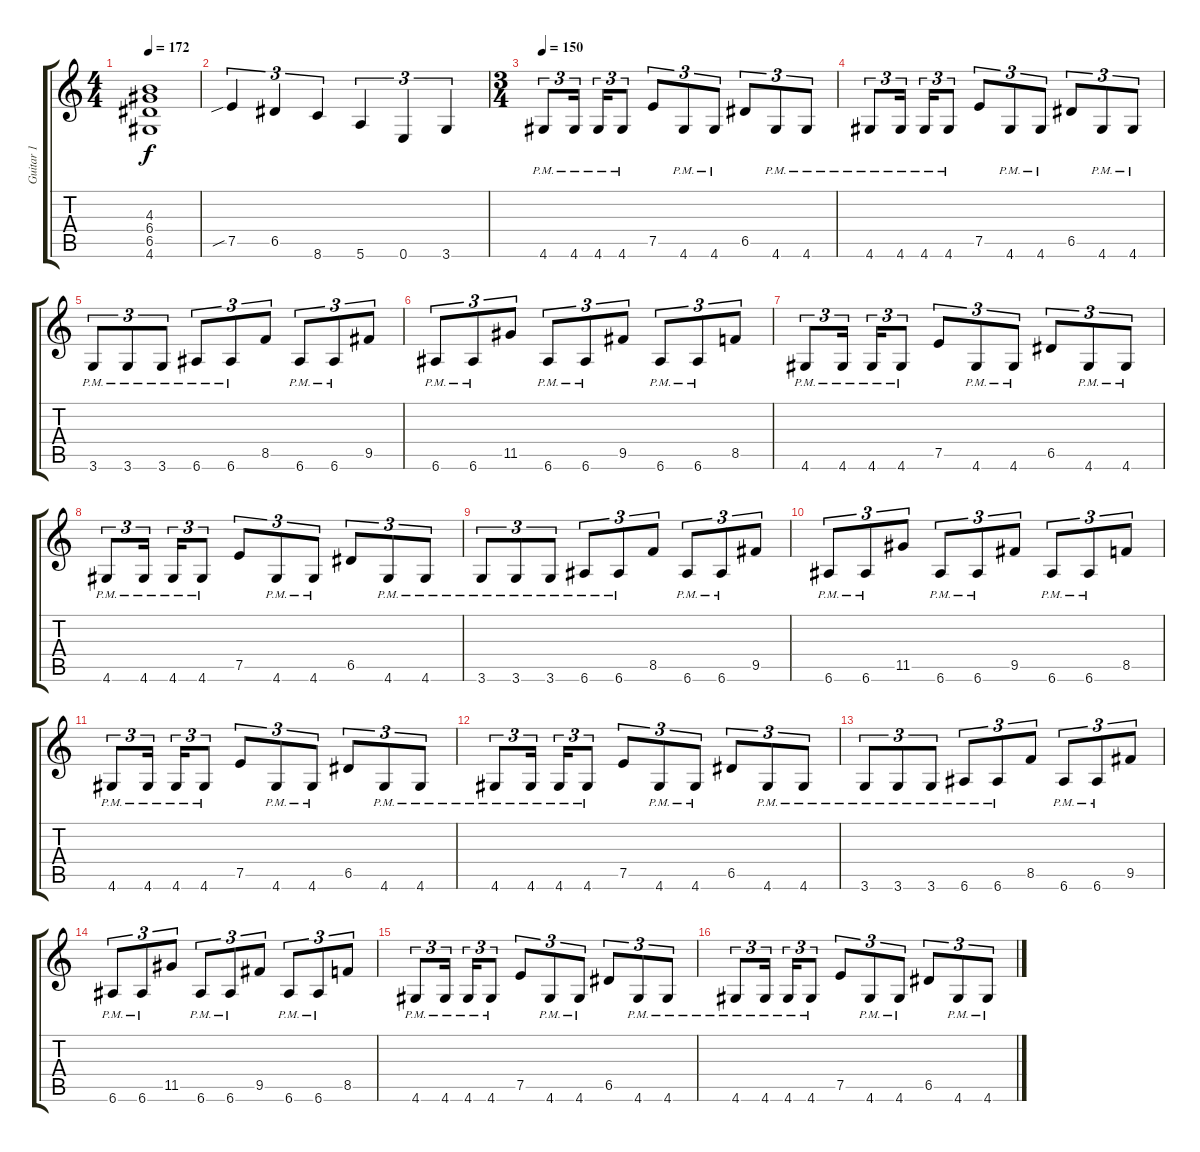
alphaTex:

\track ("Guitar 1" "Guitar 1") {instrument distortionguitar}
\staff {score tabs}
\tuning (E4 B3 G3 D3 A2 E2) {hide}
\ts (4 4)
\tempo 172
\clef g2
\ks c
(4.3 6.4 6.5 4.6).1{dy f} |
7.5{sib}.4{tu (3 2)} 6.5.4{tu (3 2)} 8.6.4{tu (3 2)} 5.6.4{tu (3 2)} 0.6.4{tu (3 2)} 3.6.4{tu (3 2)} |
\ts (3 4)
\tempo 150
4.6{pm}.8{tu (3 2)} 4.6{pm}.16{tu (3 2)} 4.6{pm}.16{tu (3 2)} 4.6{pm}.8{tu (3 2)} 7.5.8{tu (3 2)} 4.6{pm}.8{tu (3 2)} 4.6{pm}.8{tu (3 2)} 6.5.8{tu (3 2)} 4.6{pm}.8{tu (3 2)} 4.6{pm}.8{tu (3 2)} |
4.6{pm}.8{tu (3 2)} 4.6{pm}.16{tu (3 2)} 4.6{pm}.16{tu (3 2)} 4.6{pm}.8{tu (3 2)} 7.5.8{tu (3 2)} 4.6{pm}.8{tu (3 2)} 4.6{pm}.8{tu (3 2)} 6.5.8{tu (3 2)} 4.6{pm}.8{tu (3 2)} 4.6{pm}.8{tu (3 2)} |
3.6{pm}.8{tu (3 2)} 3.6{pm}.8{tu (3 2)} 3.6{pm}.8{tu (3 2)} 6.6{pm}.8{tu (3 2)} 6.6{pm}.8{tu (3 2)} 8.5.8{tu (3 2)} 6.6{pm}.8{tu (3 2)} 6.6{pm}.8{tu (3 2)} 9.5.8{tu (3 2)} |
6.6{pm}.8{tu (3 2)} 6.6{pm}.8{tu (3 2)} 11.5.8{tu (3 2)} 6.6{pm}.8{tu (3 2)} 6.6{pm}.8{tu (3 2)} 9.5.8{tu (3 2)} 6.6{pm}.8{tu (3 2)} 6.6{pm}.8{tu (3 2)} 8.5.8{tu (3 2)} |
4.6{pm}.8{tu (3 2)} 4.6{pm}.16{tu (3 2)} 4.6{pm}.16{tu (3 2)} 4.6{pm}.8{tu (3 2)} 7.5.8{tu (3 2)} 4.6{pm}.8{tu (3 2)} 4.6{pm}.8{tu (3 2)} 6.5.8{tu (3 2)} 4.6{pm}.8{tu (3 2)} 4.6{pm}.8{tu (3 2)} |
4.6{pm}.8{tu (3 2)} 4.6{pm}.16{tu (3 2)} 4.6{pm}.16{tu (3 2)} 4.6{pm}.8{tu (3 2)} 7.5.8{tu (3 2)} 4.6{pm}.8{tu (3 2)} 4.6{pm}.8{tu (3 2)} 6.5.8{tu (3 2)} 4.6{pm}.8{tu (3 2)} 4.6{pm}.8{tu (3 2)} |
3.6{pm}.8{tu (3 2)} 3.6{pm}.8{tu (3 2)} 3.6{pm}.8{tu (3 2)} 6.6{pm}.8{tu (3 2)} 6.6{pm}.8{tu (3 2)} 8.5.8{tu (3 2)} 6.6{pm}.8{tu (3 2)} 6.6{pm}.8{tu (3 2)} 9.5.8{tu (3 2)} |
6.6{pm}.8{tu (3 2)} 6.6{pm}.8{tu (3 2)} 11.5.8{tu (3 2)} 6.6{pm}.8{tu (3 2)} 6.6{pm}.8{tu (3 2)} 9.5.8{tu (3 2)} 6.6{pm}.8{tu (3 2)} 6.6{pm}.8{tu (3 2)} 8.5.8{tu (3 2)} |
4.6{pm}.8{tu (3 2)} 4.6{pm}.16{tu (3 2)} 4.6{pm}.16{tu (3 2)} 4.6{pm}.8{tu (3 2)} 7.5.8{tu (3 2)} 4.6{pm}.8{tu (3 2)} 4.6{pm}.8{tu (3 2)} 6.5.8{tu (3 2)} 4.6{pm}.8{tu (3 2)} 4.6{pm}.8{tu (3 2)} |
4.6{pm}.8{tu (3 2)} 4.6{pm}.16{tu (3 2)} 4.6{pm}.16{tu (3 2)} 4.6{pm}.8{tu (3 2)} 7.5.8{tu (3 2)} 4.6{pm}.8{tu (3 2)} 4.6{pm}.8{tu (3 2)} 6.5.8{tu (3 2)} 4.6{pm}.8{tu (3 2)} 4.6{pm}.8{tu (3 2)} |
3.6{pm}.8{tu (3 2)} 3.6{pm}.8{tu (3 2)} 3.6{pm}.8{tu (3 2)} 6.6{pm}.8{tu (3 2)} 6.6{pm}.8{tu (3 2)} 8.5.8{tu (3 2)} 6.6{pm}.8{tu (3 2)} 6.6{pm}.8{tu (3 2)} 9.5.8{tu (3 2)} |
6.6{pm}.8{tu (3 2)} 6.6{pm}.8{tu (3 2)} 11.5.8{tu (3 2)} 6.6{pm}.8{tu (3 2)} 6.6{pm}.8{tu (3 2)} 9.5.8{tu (3 2)} 6.6{pm}.8{tu (3 2)} 6.6{pm}.8{tu (3 2)} 8.5.8{tu (3 2)} |
4.6{pm}.8{tu (3 2)} 4.6{pm}.16{tu (3 2)} 4.6{pm}.16{tu (3 2)} 4.6{pm}.8{tu (3 2)} 7.5.8{tu (3 2)} 4.6{pm}.8{tu (3 2)} 4.6{pm}.8{tu (3 2)} 6.5.8{tu (3 2)} 4.6{pm}.8{tu (3 2)} 4.6{pm}.8{tu (3 2)} |
4.6{pm}.8{tu (3 2)} 4.6{pm}.16{tu (3 2)} 4.6{pm}.16{tu (3 2)} 4.6{pm}.8{tu (3 2)} 7.5.8{tu (3 2)} 4.6{pm}.8{tu (3 2)} 4.6{pm}.8{tu (3 2)} 6.5.8{tu (3 2)} 4.6{pm}.8{tu (3 2)} 4.6{pm}.8{tu (3 2)}
